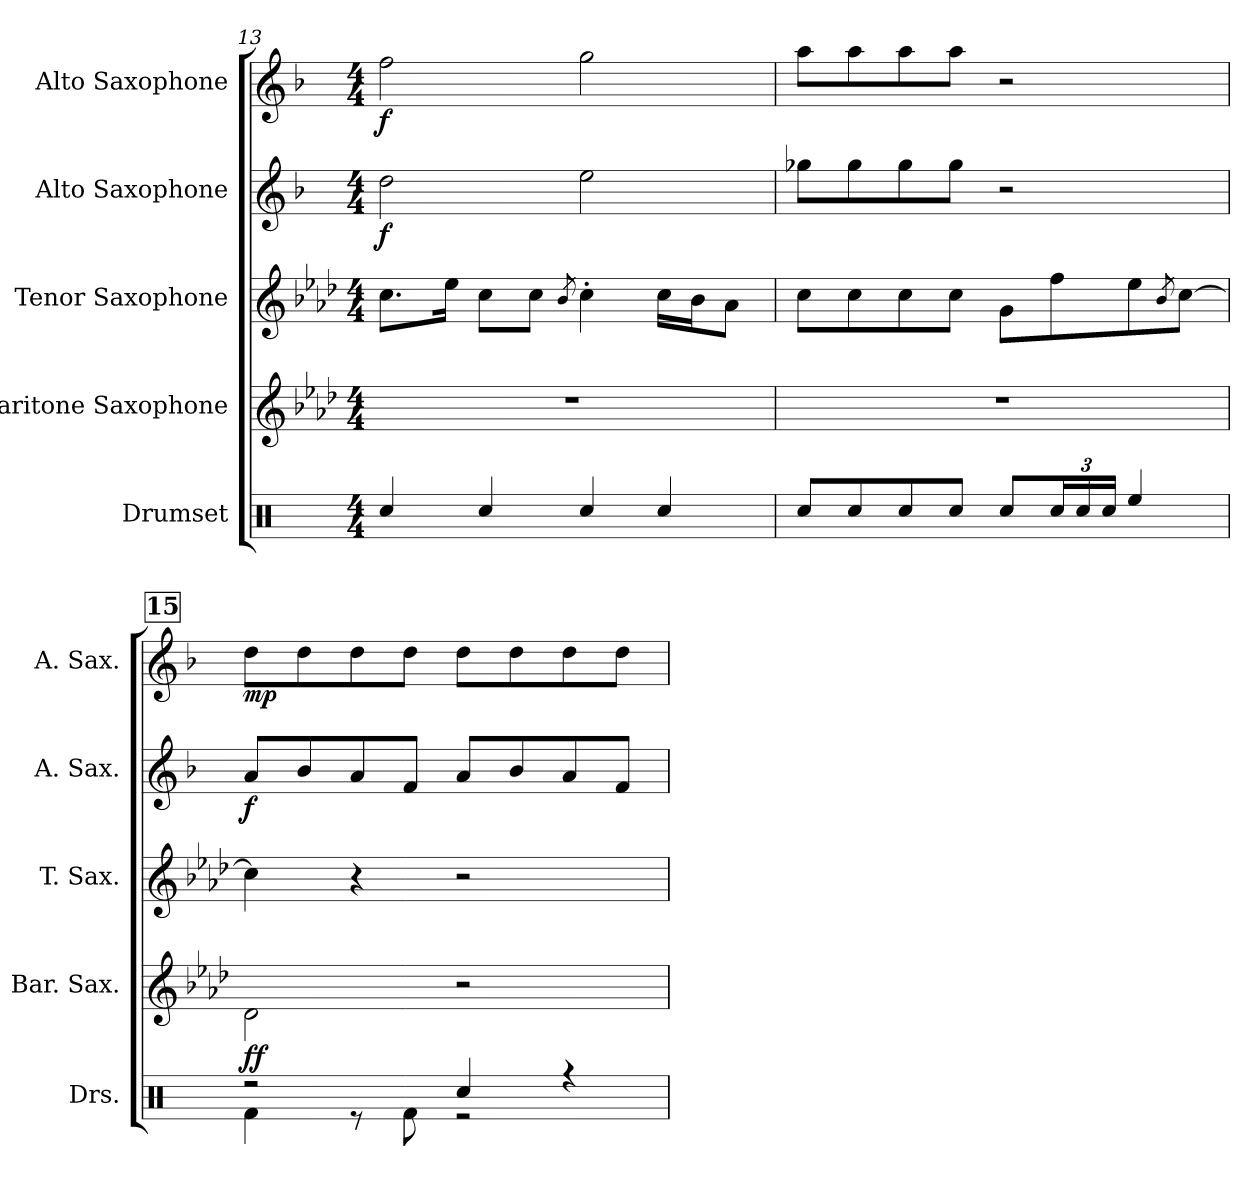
**kern	**kern	**dynam	**kern	**kern	**dynam	**kern	**dynam
*part5	*part4	*part4	*part3	*part2	*part2	*part1	*part1
*staff5	*staff4	*staff4	*staff3	*staff2	*staff2	*staff1	*staff1
*I"Drumset	*I"Baritone Saxophone	*	*I"Tenor Saxophone	*I"Alto Saxophone	*	*I"Alto Saxophone	*
*I'Drs.	*I'Bar. Sax.	*	*I'T. Sax.	*I'A. Sax.	*	*I'A. Sax.	*
!!LO:PB:g=z
*clefX	*clefG2	*	*clefG2	*clefG2	*	*clefG2	*
*	*ITrd12c21	*	*ITrd8c14	*ITrd5c9	*	*ITrd5c9	*
*k[]	*k[b-e-a-d-]	*	*k[b-e-a-d-]	*k[b-e-a-d-]	*	*k[b-e-a-d-]	*
*M4/4	*M4/4	*	*M4/4	*M4/4	*	*M4/4	*
=13	=13	=13	=13	=13	=13	=13	=13
!	!	!	!	!	!LO:DY:b	!	!LO:DY:b
4Rcc/	1r	.	8.c\L	2f\	f	2a-\	f
.	.	.	16e-\Jk	.	.	.	.
4Rcc/	.	.	8c\L	.	.	.	.
.	.	.	8c\J	.	.	.	.
.	.	.	8qB-/	.	.	.	.
4Rcc/	.	.	4c'\	2g\	.	2b-\	.
4Rcc/	.	.	16c\LL	.	.	.	.
.	.	.	16B-\J	.	.	.	.
.	.	.	8A-\J	.	.	.	.
=14	=14	=14	=14	=14	=14	=14	=14
8Rcc/L	1r	.	8c\L	8b--X\L	.	8cc\L	.
8Rcc/	.	.	8c\	8b--\	.	8cc\	.
8Rcc/	.	.	8c\	8b--\	.	8cc\	.
8Rcc/J	.	.	8c\J	8b--\J	.	8cc\J	.
8Rcc/L	.	.	8G\L	2r	.	2r	.
*Xbrackettup	*	*	*	*	*	*	*
24Rcc/L	.	.	8f\	.	.	.	.
24Rcc/	.	.	.	.	.	.	.
24Rcc/JJ	.	.	.	.	.	.	.
4Ree/	.	.	8e-\	.	.	.	.
.	.	.	8qB-/	.	.	.	.
.	.	.	[8c\J	.	.	.	.
!!LO:REH:place=s1:a:B:fs=14:t=15
=15	=15	=15	=15	=15	=15	=15	=15
*^	*	*	*	*	*	*	*
!	!	!	!LO:DY:b	!	!	!LO:DY:b	!	!LO:DY:b
2r	4Rf\	2D-\	ff	4c\]	8c/L	f	8f\L	mp
.	.	.	.	.	8d-/	.	8f\	.
.	8r	.	.	4r	8c/	.	8f\	.
.	8Rf\	.	.	.	8A-/J	.	8f\J	.
4Rcc/	2r	2r	.	2r	8c/L	.	8f\L	.
.	.	.	.	.	8d-/	.	8f\	.
4r	.	.	.	.	8c/	.	8f\	.
.	.	.	.	.	8A-/J	.	8f\J	.
*v	*v	*	*	*	*	*	*	*
=	=	=	=	=	=	=	=
*-	*-	*-	*-	*-	*-	*-	*-
